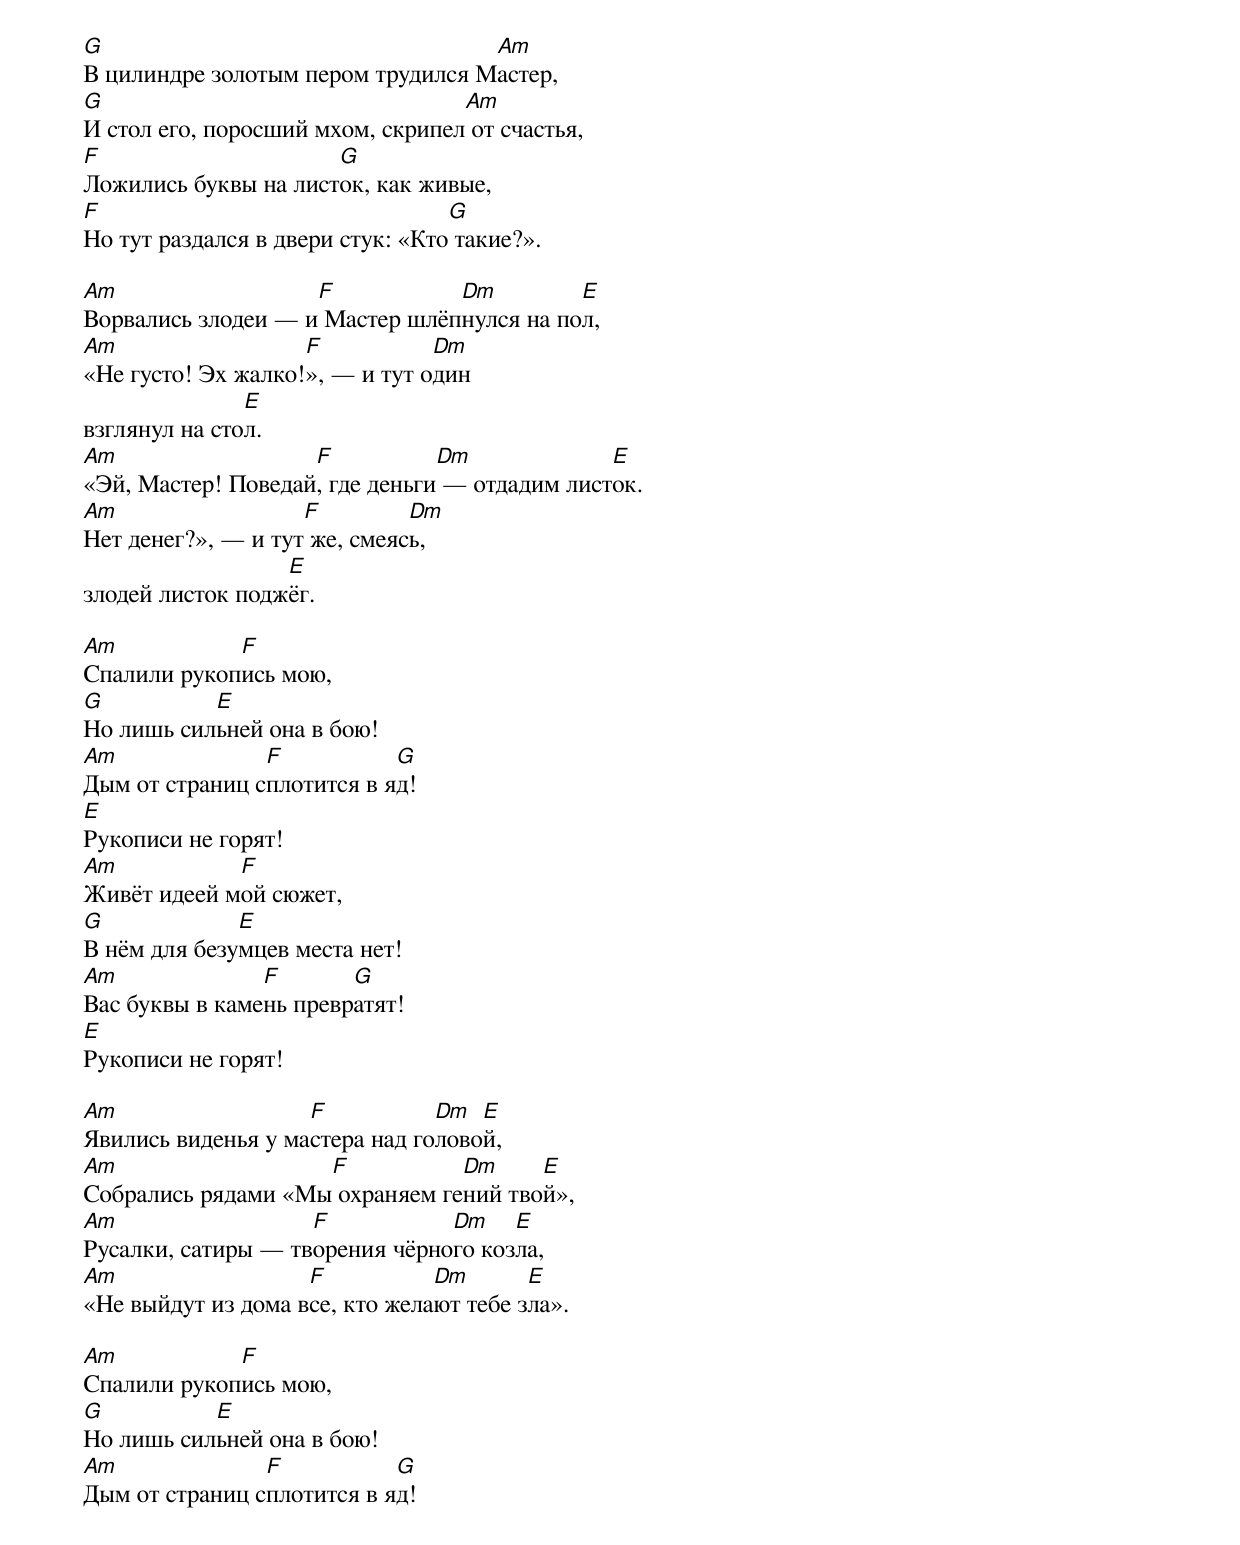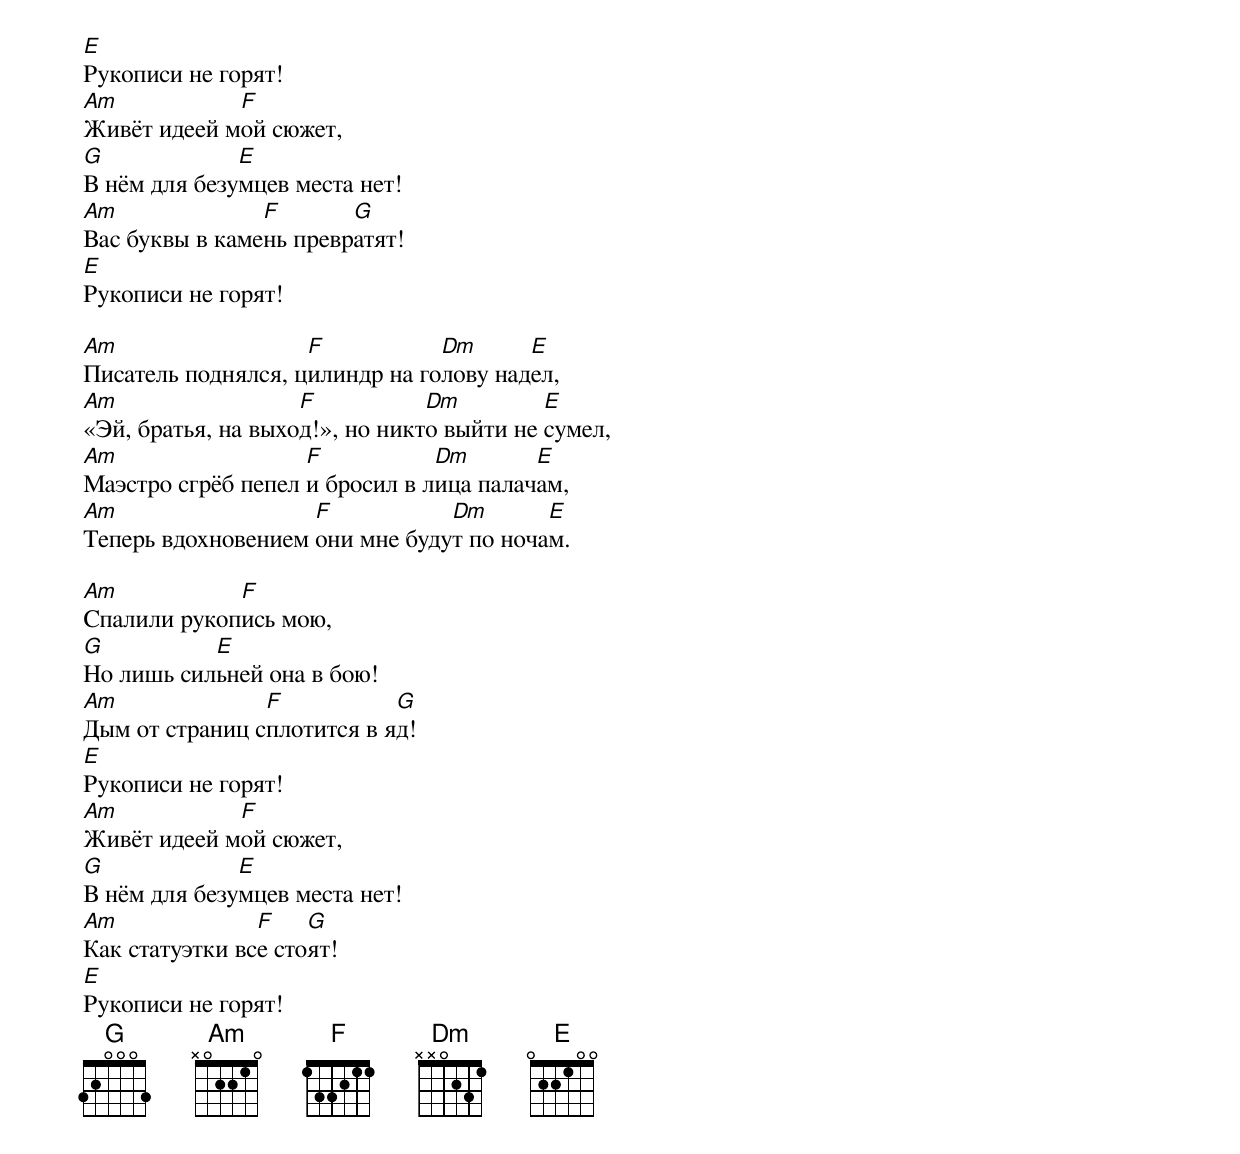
G                                  Am
В цилиндре золотым пером трудился Мастер,
G                                 Am
И стол его, поросший мхом, скрипел от счастья,
F                     G
Ложились буквы на листок, как живые,
F                                 G
Но тут раздался в двери стук: «Кто такие?».

Am                  F           Dm         E
Ворвались злодеи — и Мастер шлёпнулся на пол,
Am                  F           Dm
«Не густо! Эх жалко!», — и тут один
               E
взглянул на стол.
Am                  F           Dm             E
«Эй, Мастер! Поведай, где деньги — отдадим листок.
Am                  F         Dm
Нет денег?», — и тут же, смеясь,
                  E
злодей листок поджёг.

Am           F
Спалили рукопись мою,
G          E
Но лишь сильней она в бою!
Am              F           G
Дым от страниц сплотится в яд!
E
Рукописи не горят!
Am           F
Живёт идеей мой сюжет,
G             E
В нём для безумцев места нет!
Am              F       G
Вас буквы в камень превратят!
E
Рукописи не горят!

Am                  F           Dm  E
Явились виденья у мастера над головой,
Am                  F           Dm     E
Собрались рядами «Мы охраняем гений твой»,
Am                  F           Dm    E
Русалки, сатиры — творения чёрного козла,
Am                  F           Dm       E
«Не выйдут из дома все, кто желают тебе зла».

Am           F
Спалили рукопись мою,
G          E
Но лишь сильней она в бою!
Am              F           G
Дым от страниц сплотится в яд!
E
Рукописи не горят!
Am           F
Живёт идеей мой сюжет,
G             E
В нём для безумцев места нет!
Am              F       G
Вас буквы в камень превратят!
E
Рукописи не горят!

Am                  F           Dm      E
Писатель поднялся, цилиндр на голову надел,
Am                  F           Dm         E
«Эй, братья, на выход!», но никто выйти не сумел,
Am                  F           Dm       E
Маэстро сгрёб пепел и бросил в лица палачам,
Am                  F           Dm       E
Теперь вдохновением они мне будут по ночам.

Am           F
Спалили рукопись мою,
G          E
Но лишь сильней она в бою!
Am              F           G
Дым от страниц сплотится в яд!
E
Рукописи не горят!
Am           F
Живёт идеей мой сюжет,
G             E
В нём для безумцев места нет!
Am              F    G
Как статуэтки все стоят!
E
Рукописи не горят!
